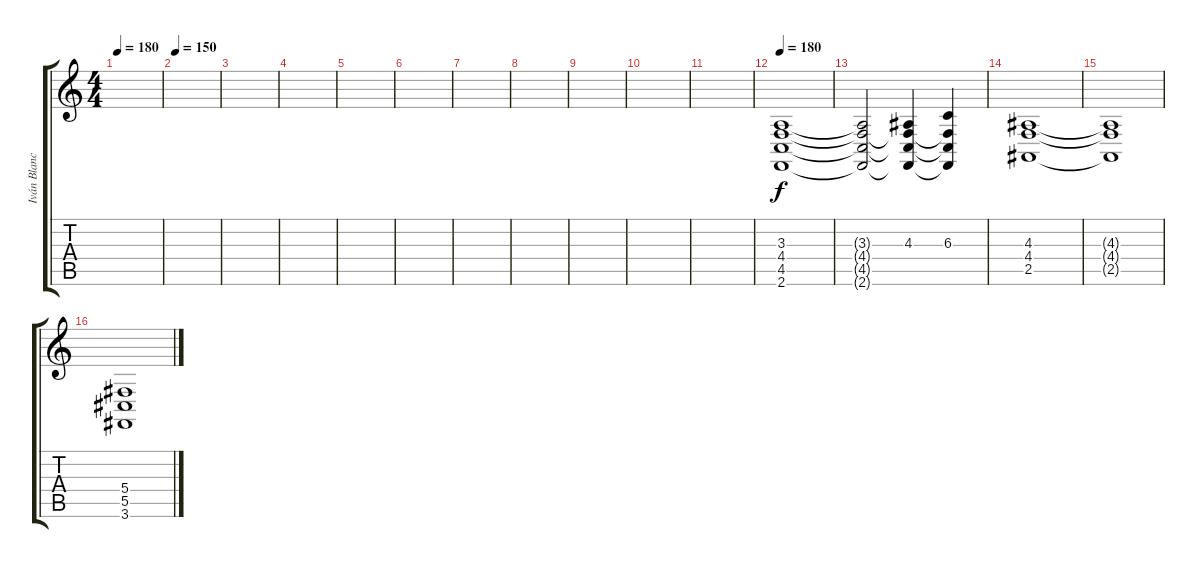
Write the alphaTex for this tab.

\track ("Iván Blanco" "Iván Blanc") {instrument stringensemble1}
\staff {score tabs}
\tuning (Eb4 Bb3 Gb3 Db3 Ab2 Eb2) {hide}
\ts (4 4)
\tempo 180
\clef g2
\ks c
|
\tempo 150
|
|
|
|
|
|
|
|
|
|
\tempo 180
(3.3 4.4 4.5 2.6).1 |
(3.3{t} 4.4{t} 4.5{t} 2.6{t}).2 (4.3 4.4{t} 4.5{t} 2.6{t}).4 (6.3 4.4{t} 4.5{t} 2.6{t}).4 |
(4.3 4.4 2.5).1 |
(4.3{t} 4.4{t} 2.5{t}).1 |
(5.4 5.5 3.6).1{instrument choiraahs}
